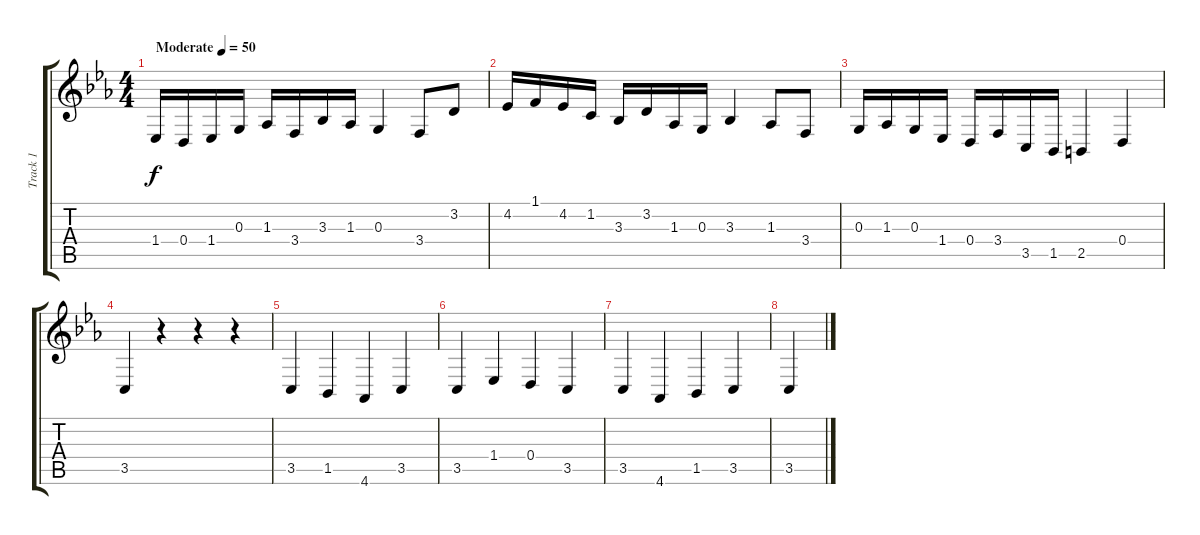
\track ("Track 1" "Track 1") {instrument acousticgrandpiano}
\staff {score tabs}
\tuning (E4 B3 G3 D3 A2 E2) {hide}
\ts (4 4)
\tempo (50 "Moderate")
\clef g2
\ks eb
1.4.16{dy f instrument acousticgrandpiano} 0.4.16 1.4.16 0.3.16 1.3.16 3.4.16 3.3.16 1.3.16 0.3.4 3.4.8 3.2.8 |
4.2.16 1.1.16 4.2.16 1.2.16 3.3.16 3.2.16 1.3.16 0.3.16 3.3.4 1.3.8 3.4.8 |
0.3.16 1.3.16 0.3.16 1.4.16 0.4.16 3.4.16 3.5.16 1.5.16 2.5.4 0.4.4 |
3.5.4 r.4 r.4 r.4 |
3.5.4 1.5.4 4.6.4 3.5.4 |
3.5.4 1.4.4 0.4.4 3.5.4 |
3.5.4 4.6.4 1.5.4 3.5.4 |
3.5.4
